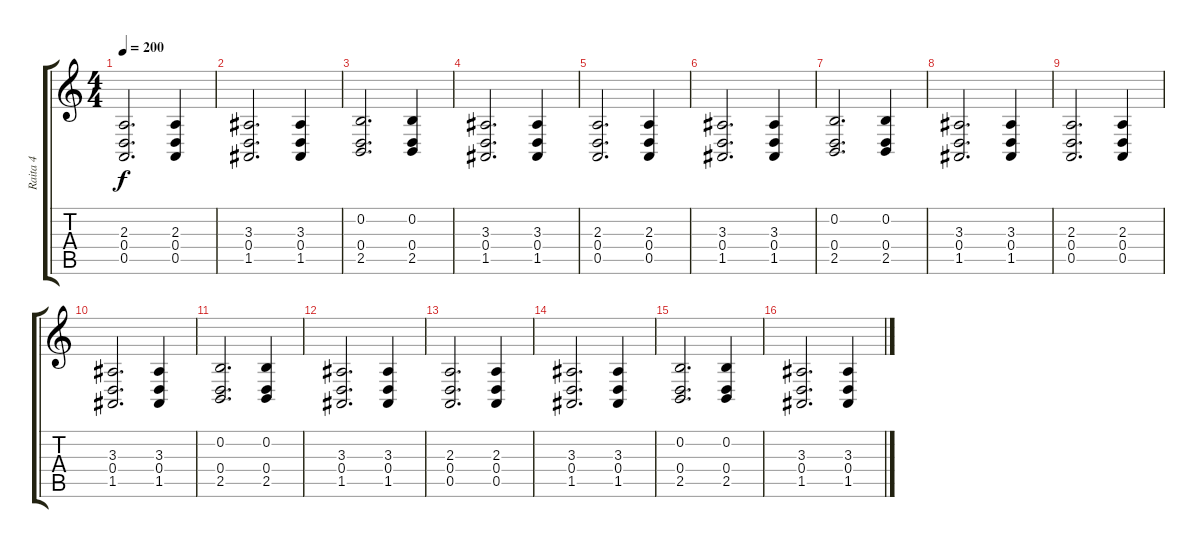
\track ("Raita 4" "Raita 4") {instrument stringensemble1}
\staff {score tabs}
\tuning (E4 B3 G3 D3 A2 E2) {hide}
\ts (4 4)
\tempo 200
\clef g2
\ks c
(2.3 0.4 0.5).2{d dy f} (2.3 0.4 0.5).4 |
(3.3 0.4 1.5).2{d} (3.3 0.4 1.5).4 |
(0.2 0.4 2.5).2{d} (0.2 0.4 2.5).4 |
(3.3 0.4 1.5).2{d} (3.3 0.4 1.5).4 |
(2.3 0.4 0.5).2{d} (2.3 0.4 0.5).4 |
(3.3 0.4 1.5).2{d} (3.3 0.4 1.5).4 |
(0.2 0.4 2.5).2{d} (0.2 0.4 2.5).4 |
(3.3 0.4 1.5).2{d} (3.3 0.4 1.5).4 |
(2.3 0.4 0.5).2{d} (2.3 0.4 0.5).4 |
(3.3 0.4 1.5).2{d} (3.3 0.4 1.5).4 |
(0.2 0.4 2.5).2{d} (0.2 0.4 2.5).4 |
(3.3 0.4 1.5).2{d} (3.3 0.4 1.5).4 |
(2.3 0.4 0.5).2{d} (2.3 0.4 0.5).4 |
(3.3 0.4 1.5).2{d} (3.3 0.4 1.5).4 |
(0.2 0.4 2.5).2{d} (0.2 0.4 2.5).4 |
(3.3 0.4 1.5).2{d} (3.3 0.4 1.5).4
